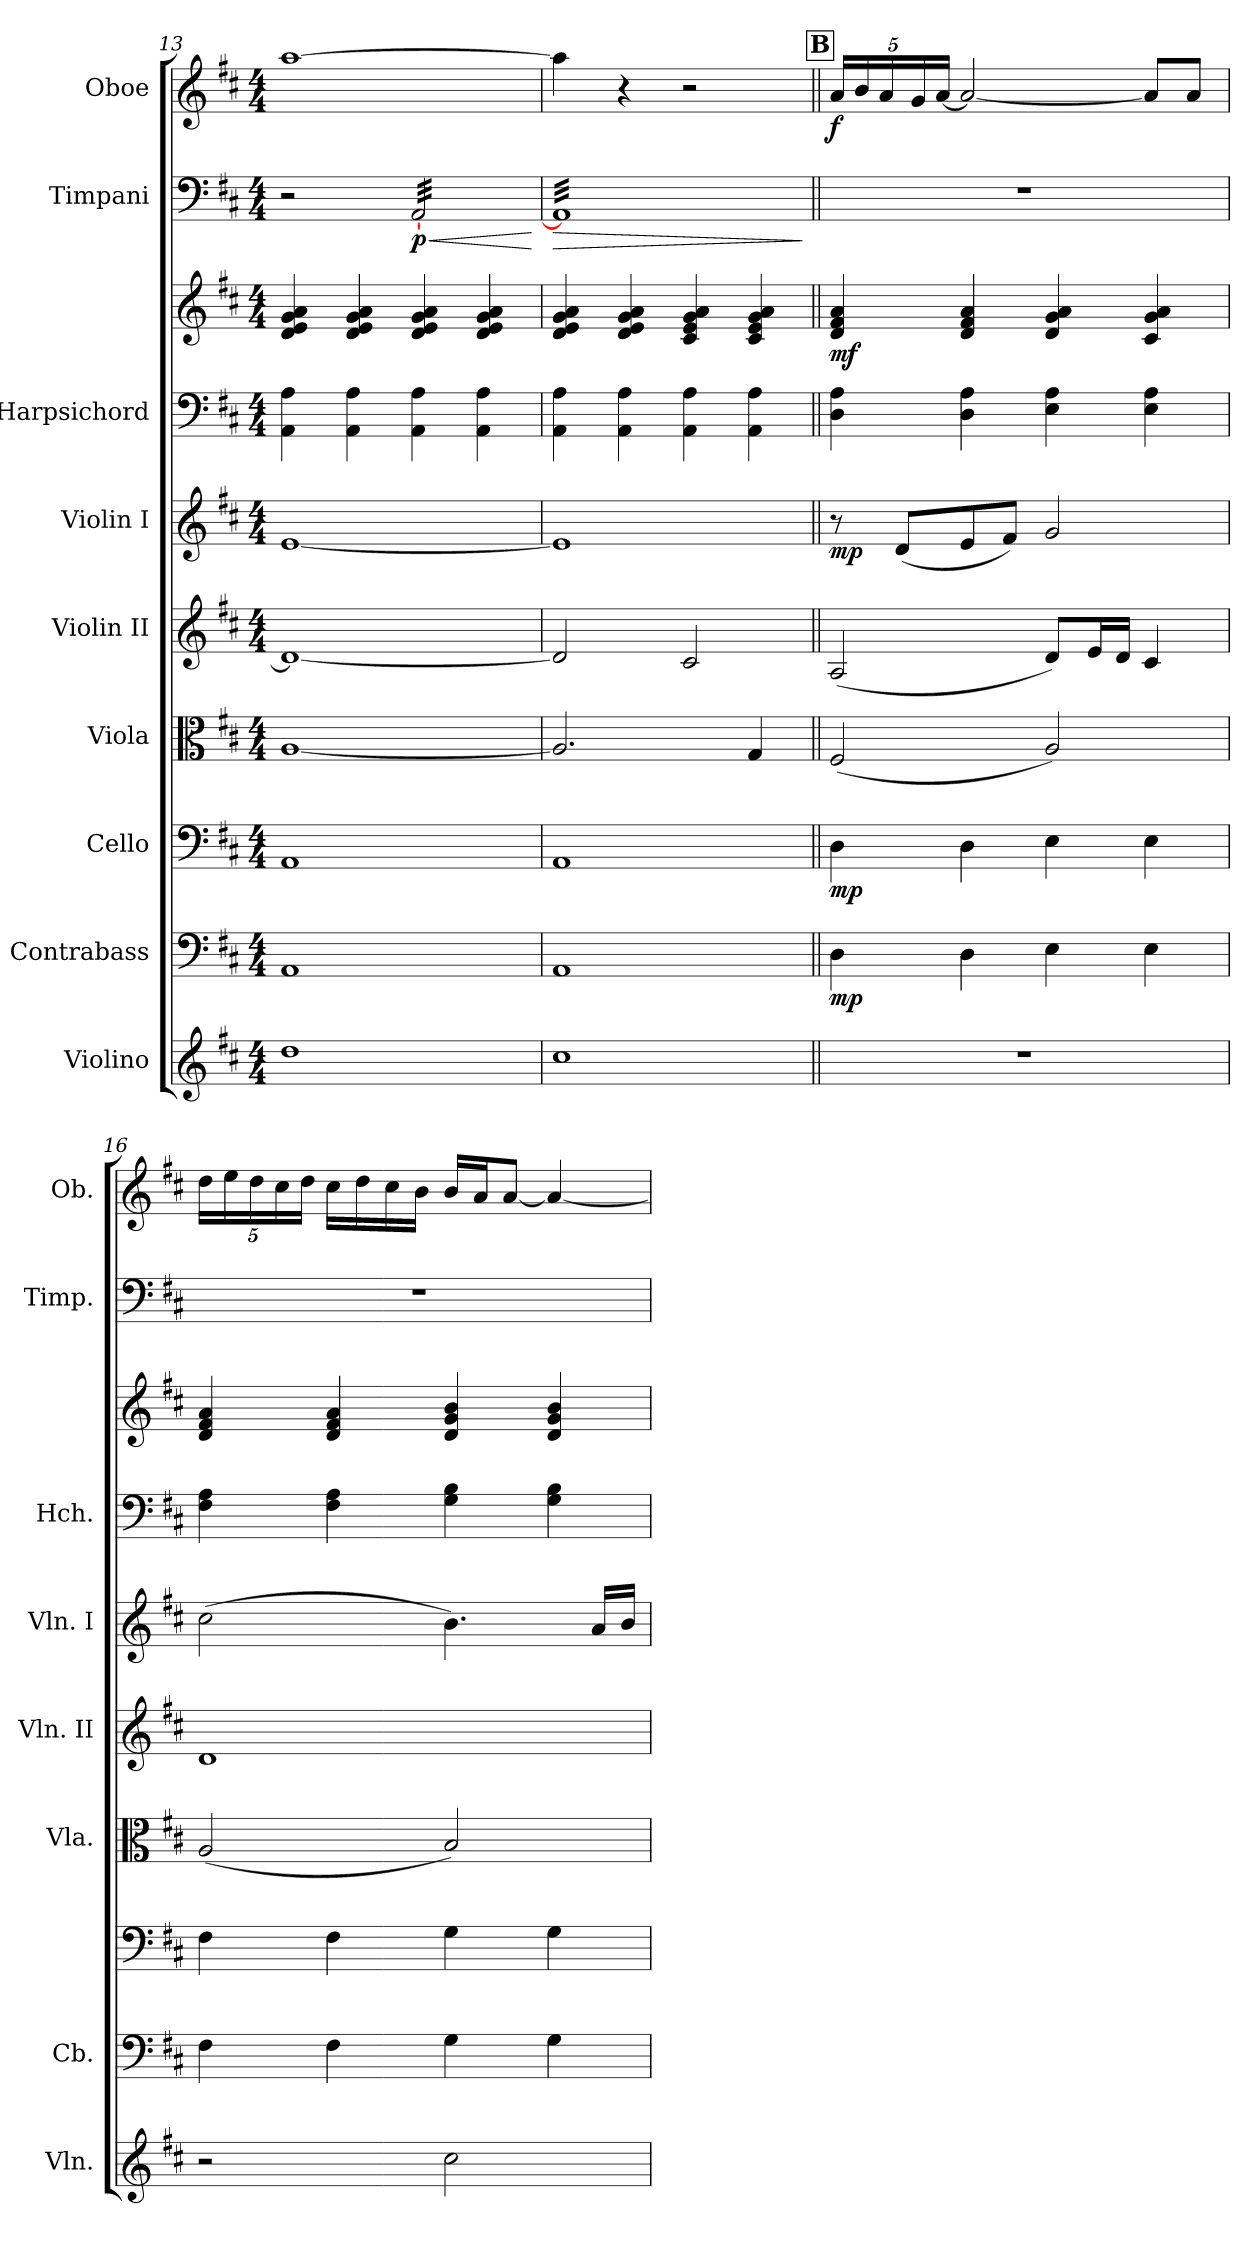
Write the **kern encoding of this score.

**kern	**kern	**dynam	**kern	**dynam	**kern	**dynam	**kern	**kern	**dynam	**kern	**kern	**dynam	**kern	**dynam	**kern	**dynam
*part9	*part8	*part8	*part7	*part7	*part6	*part6	*part5	*part4	*part4	*part3	*part3	*part3	*part2	*part2	*part1	*part1
*staff10	*staff9	*staff9	*staff8	*staff8	*staff7	*staff7	*staff6	*staff5	*staff5	*staff4	*staff3	*staff3/4	*staff2	*staff2	*staff1	*staff1
*I"Violino	*I"Contrabass	*	*I"Cello	*	*I"Viola	*	*I"Violin II	*I"Violin I	*	*I"Harpsichord	*	*	*I"Timpani	*	*I"Oboe	*
*I'Vln.	*I'Cb.	*	*	*	*I'Vla.	*	*I'Vln. II	*I'Vln. I	*	*I'Hch.	*	*	*I'Timp.	*	*I'Ob.	*
*clefG2	*clefF4	*	*clefF4	*	*clefC3	*	*clefG2	*clefG2	*	*clefF4	*clefG2	*	*clefF4	*	*clefG2	*
*	*ITrd7c12	*	*	*	*	*	*	*	*	*	*	*	*	*	*	*
*k[f#c#]	*k[f#c#]	*	*k[f#c#]	*	*k[f#c#]	*	*k[f#c#]	*k[f#c#]	*	*k[f#c#]	*k[f#c#]	*	*k[f#c#]	*	*k[f#c#]	*
*M4/4	*M4/4	*	*M4/4	*	*M4/4	*	*M4/4	*M4/4	*	*M4/4	*M4/4	*	*M4/4	*	*M4/4	*
=13	=13	=13	=13	=13	=13	=13	=13	=13	=13	=13	=13	=13	=13	=13	=13	=13
1dd	1AAA	.	1AA	.	[1A	.	1d_	[1e	.	4AA\ 4A\	4d/ 4e/ 4g/ 4a/	.	2r	.	[1aa	.
.	.	.	.	.	.	.	.	.	.	4AA\ 4A\	4d/ 4e/ 4g/ 4a/	.	.	.	.	.
!	!	!	!	!	!	!	!	!	!	!	!	!	!	!LO:HP:b	!	!
!	!	!	!	!	!	!	!	!	!	!	!	!	!	!LO:DY:n=1:b	!	!
*	*	*	*	*	*	*	*	*	*	*	*	*	*tremolo	*	*	*
.	.	.	.	.	.	.	.	.	.	4AA\ 4A\	4d/ 4e/ 4g/ 4a/	.	[32AA/LLL	< p	.	.
.	.	.	.	.	.	.	.	.	.	.	.	.	32AA/	.	.	.
.	.	.	.	.	.	.	.	.	.	.	.	.	32AA/	.	.	.
.	.	.	.	.	.	.	.	.	.	.	.	.	32AA/	.	.	.
.	.	.	.	.	.	.	.	.	.	.	.	.	32AA/	.	.	.
.	.	.	.	.	.	.	.	.	.	.	.	.	32AA/	.	.	.
.	.	.	.	.	.	.	.	.	.	.	.	.	32AA/	.	.	.
.	.	.	.	.	.	.	.	.	.	.	.	.	32AA/	.	.	.
.	.	.	.	.	.	.	.	.	.	4AA\ 4A\	4d/ 4e/ 4g/ 4a/	.	32AA/	.	.	.
.	.	.	.	.	.	.	.	.	.	.	.	.	32AA/	.	.	.
.	.	.	.	.	.	.	.	.	.	.	.	.	32AA/	.	.	.
.	.	.	.	.	.	.	.	.	.	.	.	.	32AA/	.	.	.
.	.	.	.	.	.	.	.	.	.	.	.	.	32AA/	.	.	.
.	.	.	.	.	.	.	.	.	.	.	.	.	32AA/	.	.	.
.	.	.	.	.	.	.	.	.	.	.	.	.	32AA/	.	.	.
.	.	.	.	.	.	.	.	.	.	.	.	.	32AA/JJJ	.	.	.
.	.	.	.	.	.	.	.	.	.	.	.	.	.	[	.	.
=14	=14	=14	=14	=14	=14	=14	=14	=14	=14	=14	=14	=14	=14	=14	=14	=14
!	!	!	!	!	!	!	!	!	!	!	!	!	!	!LO:HP:b	!	!
1cc#	1AAA	.	1AA	.	2.A/]	.	2d/]	1e]	.	4AA\ 4A\	4d/ 4e/ 4g/ 4a/	.	32AA]LLL	>	4aa\]	.
.	.	.	.	.	.	.	.	.	.	.	.	.	32AA	.	.	.
.	.	.	.	.	.	.	.	.	.	.	.	.	32AA	.	.	.
.	.	.	.	.	.	.	.	.	.	.	.	.	32AA	.	.	.
.	.	.	.	.	.	.	.	.	.	.	.	.	32AA	.	.	.
.	.	.	.	.	.	.	.	.	.	.	.	.	32AA	.	.	.
.	.	.	.	.	.	.	.	.	.	.	.	.	32AA	.	.	.
.	.	.	.	.	.	.	.	.	.	.	.	.	32AA	.	.	.
.	.	.	.	.	.	.	.	.	.	4AA\ 4A\	4d/ 4e/ 4g/ 4a/	.	32AA	.	4r	.
.	.	.	.	.	.	.	.	.	.	.	.	.	32AA	.	.	.
.	.	.	.	.	.	.	.	.	.	.	.	.	32AA	.	.	.
.	.	.	.	.	.	.	.	.	.	.	.	.	32AA	.	.	.
.	.	.	.	.	.	.	.	.	.	.	.	.	32AA	.	.	.
.	.	.	.	.	.	.	.	.	.	.	.	.	32AA	.	.	.
.	.	.	.	.	.	.	.	.	.	.	.	.	32AA	.	.	.
.	.	.	.	.	.	.	.	.	.	.	.	.	32AA	.	.	.
.	.	.	.	.	.	.	2c#/	.	.	4AA\ 4A\	4c#/ 4e/ 4g/ 4a/	.	32AA	.	2r	.
.	.	.	.	.	.	.	.	.	.	.	.	.	32AA	.	.	.
.	.	.	.	.	.	.	.	.	.	.	.	.	32AA	.	.	.
.	.	.	.	.	.	.	.	.	.	.	.	.	32AA	.	.	.
.	.	.	.	.	.	.	.	.	.	.	.	.	32AA	.	.	.
.	.	.	.	.	.	.	.	.	.	.	.	.	32AA	.	.	.
.	.	.	.	.	.	.	.	.	.	.	.	.	32AA	.	.	.
.	.	.	.	.	.	.	.	.	.	.	.	.	32AA	.	.	.
.	.	.	.	.	4G/	.	.	.	.	4AA\ 4A\	4c#/ 4e/ 4g/ 4a/	.	32AA	.	.	.
.	.	.	.	.	.	.	.	.	.	.	.	.	32AA	.	.	.
.	.	.	.	.	.	.	.	.	.	.	.	.	32AA	.	.	.
.	.	.	.	.	.	.	.	.	.	.	.	.	32AA	.	.	.
.	.	.	.	.	.	.	.	.	.	.	.	.	32AA	.	.	.
.	.	.	.	.	.	.	.	.	.	.	.	.	32AA	.	.	.
.	.	.	.	.	.	.	.	.	.	.	.	.	32AA	.	.	.
.	.	.	.	.	.	.	.	.	.	.	.	.	32AAJJJ	.	.	.
*	*	*	*	*	*	*	*	*	*	*	*	*	*Xtremolo	*	*	*
.	.	.	.	.	.	.	.	.	.	.	.	.	.	]	.	.
!!LO:REH:place=s1:a:B:fs=14:t=B
=15||	=15||	=15||	=15||	=15||	=15||	=15||	=15||	=15||	=15||	=15||	=15||	=15||	=15||	=15||	=15||	=15||
*	*	*	*	*	*	*	*	*	*	*	*	*	*	*	*Xbrackettup	*
!	!	!LO:DY:b	!	!LO:DY:b	!	!LO:DY:a	!	!	!	!	!	!	!	!	!	!
!	!	!	!	!	!	!LO:DY:n=1:b	!	!	!LO:DY:b	!	!	!LO:DY:b	!	!	!	!LO:DY:b
1r	4DD\	mp	4D\	mp	(2F#/	mp mp	(2A/	8r	mp	4D\ 4A\	4d/ 4f#/ 4a/	mf	1r	.	20a/LL	f
.	.	.	.	.	.	.	.	.	.	.	.	.	.	.	20b/	.
.	.	.	.	.	.	.	.	.	.	.	.	.	.	.	20a/	.
.	.	.	.	.	.	.	.	(8d/L	.	.	.	.	.	.	.	.
.	.	.	.	.	.	.	.	.	.	.	.	.	.	.	20g/	.
.	.	.	.	.	.	.	.	.	.	.	.	.	.	.	[20a/JJ	.
.	4DD\	.	4D\	.	.	.	.	8e/	.	4D\ 4A\	4d/ 4f#/ 4a/	.	.	.	2a/_	.
.	.	.	.	.	.	.	.	8f#/J)	.	.	.	.	.	.	.	.
.	4EE\	.	4E\	.	2A/)	.	8d/L)	2g/	.	4E\ 4A\	4d/ 4g/ 4a/	.	.	.	.	.
.	.	.	.	.	.	.	16e/L	.	.	.	.	.	.	.	.	.
.	.	.	.	.	.	.	16d/JJ	.	.	.	.	.	.	.	.	.
.	4EE\	.	4E\	.	.	.	4c#/	.	.	4E\ 4A\	4c#/ 4g/ 4a/	.	.	.	8a/L]	.
.	.	.	.	.	.	.	.	.	.	.	.	.	.	.	8a/J	.
!!LO:PB:g=z
=16	=16	=16	=16	=16	=16	=16	=16	=16	=16	=16	=16	=16	=16	=16	=16	=16
2r	4FF#\	.	4F#\	.	(2A/	.	1d	(2cc#\	.	4F#\ 4A\	4d/ 4f#/ 4a/	.	1r	.	20dd\LL	.
.	.	.	.	.	.	.	.	.	.	.	.	.	.	.	20ee\	.
.	.	.	.	.	.	.	.	.	.	.	.	.	.	.	20dd\	.
.	.	.	.	.	.	.	.	.	.	.	.	.	.	.	20cc#\	.
.	.	.	.	.	.	.	.	.	.	.	.	.	.	.	20dd\JJ	.
.	4FF#\	.	4F#\	.	.	.	.	.	.	4F#\ 4A\	4d/ 4f#/ 4a/	.	.	.	16cc#\LL	.
.	.	.	.	.	.	.	.	.	.	.	.	.	.	.	16dd\	.
.	.	.	.	.	.	.	.	.	.	.	.	.	.	.	16cc#\	.
.	.	.	.	.	.	.	.	.	.	.	.	.	.	.	16b\JJ	.
2cc#\	4GG\	.	4G\	.	2B/)	.	.	4.b\)	.	4G\ 4B\	4d/ 4g/ 4b/	.	.	.	16b/LL	.
.	.	.	.	.	.	.	.	.	.	.	.	.	.	.	16a/J	.
.	.	.	.	.	.	.	.	.	.	.	.	.	.	.	[8a/J	.
.	4GG\	.	4G\	.	.	.	.	.	.	4G\ 4B\	4d/ 4g/ 4b/	.	.	.	4a/_	.
.	.	.	.	.	.	.	.	16a/LL	.	.	.	.	.	.	.	.
.	.	.	.	.	.	.	.	16b/JJ	.	.	.	.	.	.	.	.
=	=	=	=	=	=	=	=	=	=	=	=	=	=	=	=	=
*-	*-	*-	*-	*-	*-	*-	*-	*-	*-	*-	*-	*-	*-	*-	*-	*-
